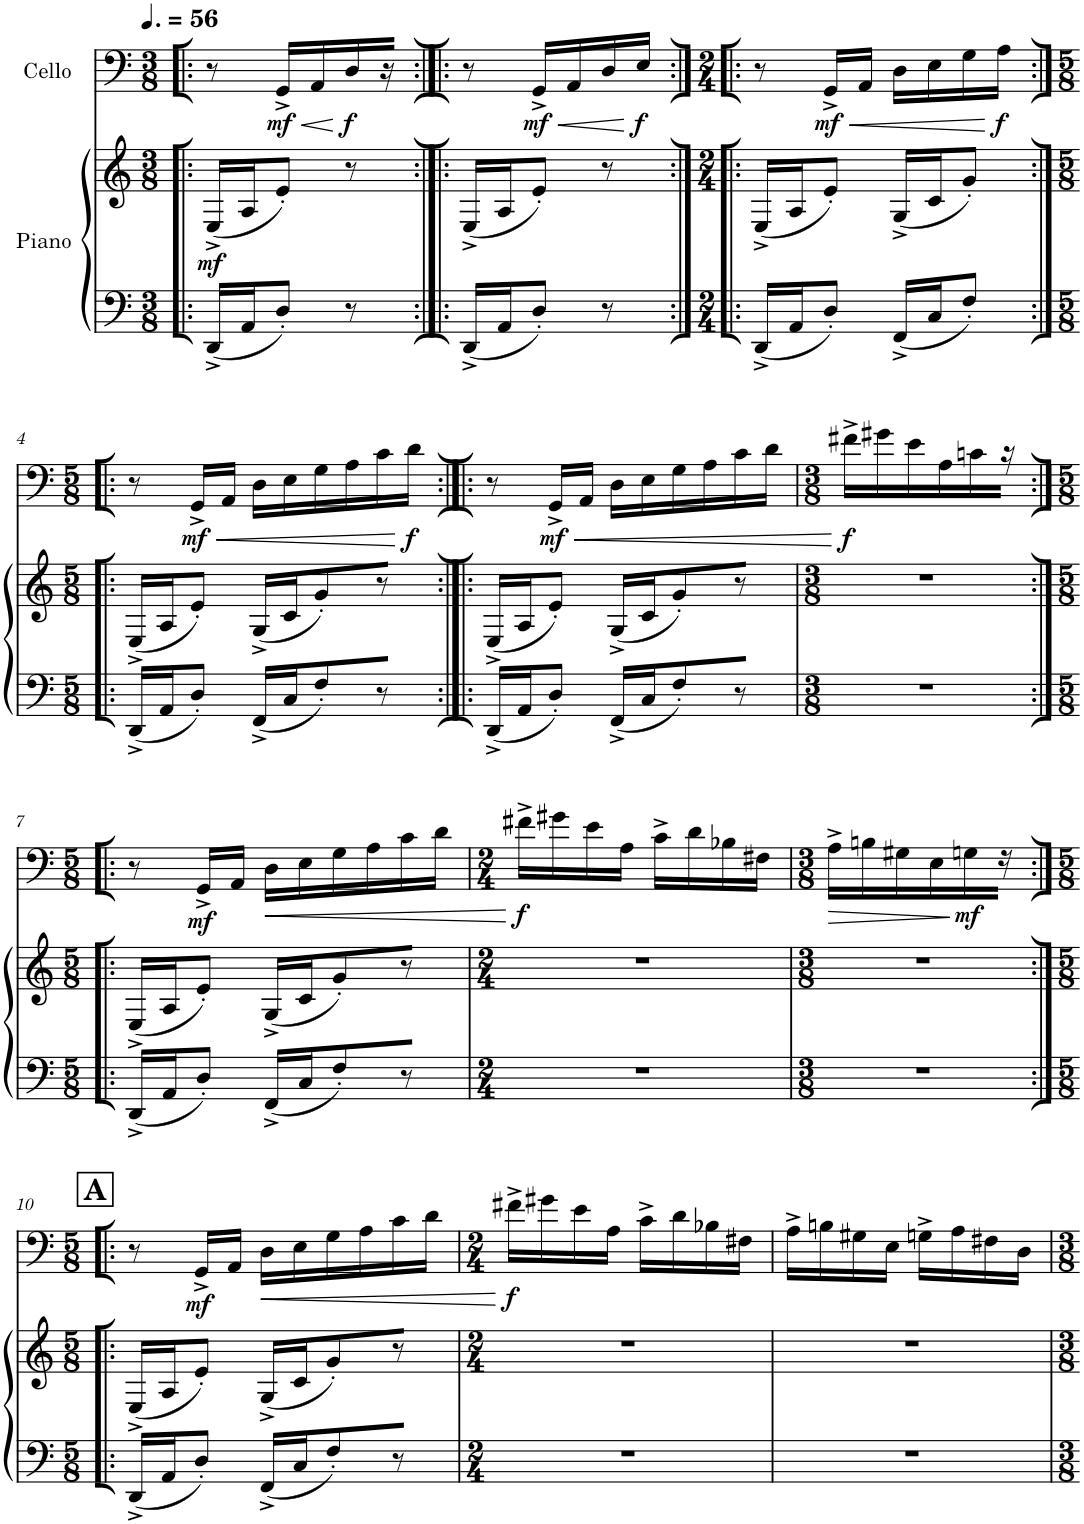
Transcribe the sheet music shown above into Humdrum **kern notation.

**kern	**kern	**dynam	**kern	**dynam
*part2	*part2	*part2	*part1	*part1
*staff3	*staff2	*staff2/3	*staff1	*staff1
*I"Piano	*	*	*I"Cello	*
*I'Pno	*	*	*	*
*clefF4	*clefG2	*	*clefF4	*
*k[]	*k[]	*	*k[]	*
*M3/8	*M3/8	*	*M3/8	*
*MM84	*MM84	*	*MM84	*
=1!|:	=1!|:	=1!|:	=1!|:	=1!|:
!	!	!LO:DY:b	!	!
16DD^/LL	(16E^/LL	mf	8r	.
16AA/J	16A/J	.	.	.
!	!	!	!	!LO:HP:b
!	!	!	!	!LO:DY:n=1:b
8D'/J	8e'/J)	.	16GG^/LL	< mf
.	.	.	16AA/	.
!	!	!	!	!LO:DY:n=2:b
8r	8r	.	16D/	[ f
.	.	.	16r	.
=2:|!|:	=2:|!|:	=2:|!|:	=2:|!|:	=2:|!|:
16DD^/LL	(16E^/LL	.	8r	.
16AA/J	16A/J	.	.	.
!	!	!	!	!LO:HP:b
!	!	!	!	!LO:DY:n=1:b
8D'/J	8e'/J)	.	16GG^/LL	< mf
.	.	.	16AA/	.
8r	8r	.	16D/	.
!	!	!	!	!LO:DY:n=2:b
.	.	.	16E/JJ	[ f
=3:|!|:	=3:|!|:	=3:|!|:	=3:|!|:	=3:|!|:
*M2/4	*M2/4	*	*M2/4	*
16DD^/LL	(16E^/LL	.	8r	.
16AA/J	16A/J	.	.	.
!	!	!	!	!LO:HP:b
!	!	!	!	!LO:DY:n=1:b
8D'/J	8e'/J)	.	16GG^/LL	< mf
.	.	.	16AA/JJ	.
16FF^/LL	(16G^/LL	.	16D\LL	.
16C/J	16c/J	.	16E\	.
8F'/J	8g'/J)	.	16G\	.
!	!	!	!	!LO:DY:n=2:b
.	.	.	16A\JJ	[ f
!!LO:LB:g=z
=4:|!|:	=4:|!|:	=4:|!|:	=4:|!|:	=4:|!|:
*M5/8	*M5/8	*	*M5/8	*
16DD^/LL	(16E^/LL	.	8r	.
16AA/J	16A/J	.	.	.
!	!	!	!	!LO:HP:b
!	!	!	!	!LO:DY:n=1:b
8D'/J	8e'/J)	.	16GG^/LL	< mf
.	.	.	16AA/JJ	.
16FF^/LL	(16G^/LL	.	16D\LL	.
16C/J	16c/J	.	16E\	.
8F'/	8g'/)	.	16G\	.
.	.	.	16A\	.
8r	8r	.	16c\	.
!	!	!	!	!LO:DY:n=2:b
.	.	.	16d\JJ	[ f
=5:|!|:	=5:|!|:	=5:|!|:	=5:|!|:	=5:|!|:
16DD^/LL	(16E^/LL	.	8r	.
16AA/J	16A/J	.	.	.
!	!	!	!	!LO:HP:b
!	!	!	!	!LO:DY:n=1:b
8D'/J	8e'/J)	.	16GG^/LL	< mf
.	.	.	16AA/JJ	.
16FF^/LL	(16G^/LL	.	16D\LL	.
16C/J	16c/J	.	16E\	.
8F'/	8g'/)	.	16G\	.
.	.	.	16A\	.
8r	8r	.	16c\	.
.	.	.	16d\JJ	.
.	.	.	.	[
=6	=6	=6	=6	=6
*M3/8	*M3/8	*	*M3/8	*
!	!	!	!	!LO:DY:b
4.r	4.r	.	16f#X^\LL	f
.	.	.	16g#X\	.
.	.	.	16e\	.
.	.	.	16A\	.
.	.	.	16cn\	.
.	.	.	16rc	.
!!LO:LB:g=z
=7:|!|:	=7:|!|:	=7:|!|:	=7:|!|:	=7:|!|:
*M5/8	*M5/8	*	*M5/8	*
16DD^/LL	(16E^/LL	.	8r	.
16AA/J	16A/J	.	.	.
!	!	!	!	!LO:DY:b
8D'/J	8e'/J)	.	16GG^/LL	mf
.	.	.	16AA/JJ	.
!	!	!	!	!LO:HP:b
16FF^/LL	(16G^/LL	.	16D\LL	<
16C/J	16c/J	.	16E\	.
8F'/	8g'/)	.	16G\	.
.	.	.	16A\	.
8r	8r	.	16c\	.
.	.	.	16d\JJ	.
.	.	.	.	[
=8	=8	=8	=8	=8
*M2/4	*M2/4	*	*M2/4	*
!	!	!	!	!LO:DY:b
2r	2r	.	16f#X^\LL	f
.	.	.	16g#X\	.
.	.	.	16e\	.
.	.	.	16A\JJ	.
.	.	.	16c^\LL	.
.	.	.	16d\	.
.	.	.	16B-X\	.
.	.	.	16F#X\JJ	.
=9	=9	=9	=9	=9
*M3/8	*M3/8	*	*M3/8	*
!	!	!	!	!LO:HP:b
4.r	4.r	.	16A^\LL	>
.	.	.	16Bn\	.
.	.	.	16G#X\	.
.	.	.	16E\	.
!	!	!	!	!LO:DY:n=1:b
.	.	.	16Gn\	] mf
.	.	.	16rF	.
!!LO:LB:g=z
!!LO:REH:place=s1:a:B:cj:fs=14:t=A
=10:|!|:	=10:|!|:	=10:|!|:	=10:|!|:	=10:|!|:
*M5/8	*M5/8	*	*M5/8	*
16DD^/LL	(16E^/LL	.	8r	.
16AA/J	16A/J	.	.	.
!	!	!	!	!LO:DY:b
8D'/J	8e'/J)	.	16GG^/LL	mf
.	.	.	16AA/JJ	.
!	!	!	!	!LO:HP:b
16FF^/LL	(16G^/LL	.	16D\LL	<
16C/J	16c/J	.	16E\	.
8F'/	8g'/)	.	16G\	.
.	.	.	16A\	.
8r	8r	.	16c\	.
.	.	.	16d\JJ	.
.	.	.	.	[
=11	=11	=11	=11	=11
*M2/4	*M2/4	*	*M2/4	*
!	!	!	!	!LO:DY:b
2r	2r	.	16f#X^\LL	f
.	.	.	16g#X\	.
.	.	.	16e\	.
.	.	.	16A\JJ	.
.	.	.	16c^\LL	.
.	.	.	16d\	.
.	.	.	16B-X\	.
.	.	.	16F#X\JJ	.
=12	=12	=12	=12	=12
2r	2r	.	16A^\LL	.
.	.	.	16Bn\	.
.	.	.	16G#X\	.
.	.	.	16E\JJ	.
.	.	.	16Gn^\LL	.
.	.	.	16A\	.
.	.	.	16F#X\	.
.	.	.	16D\JJ	.
=	=	=	=	=
*-	*-	*-	*-	*-
